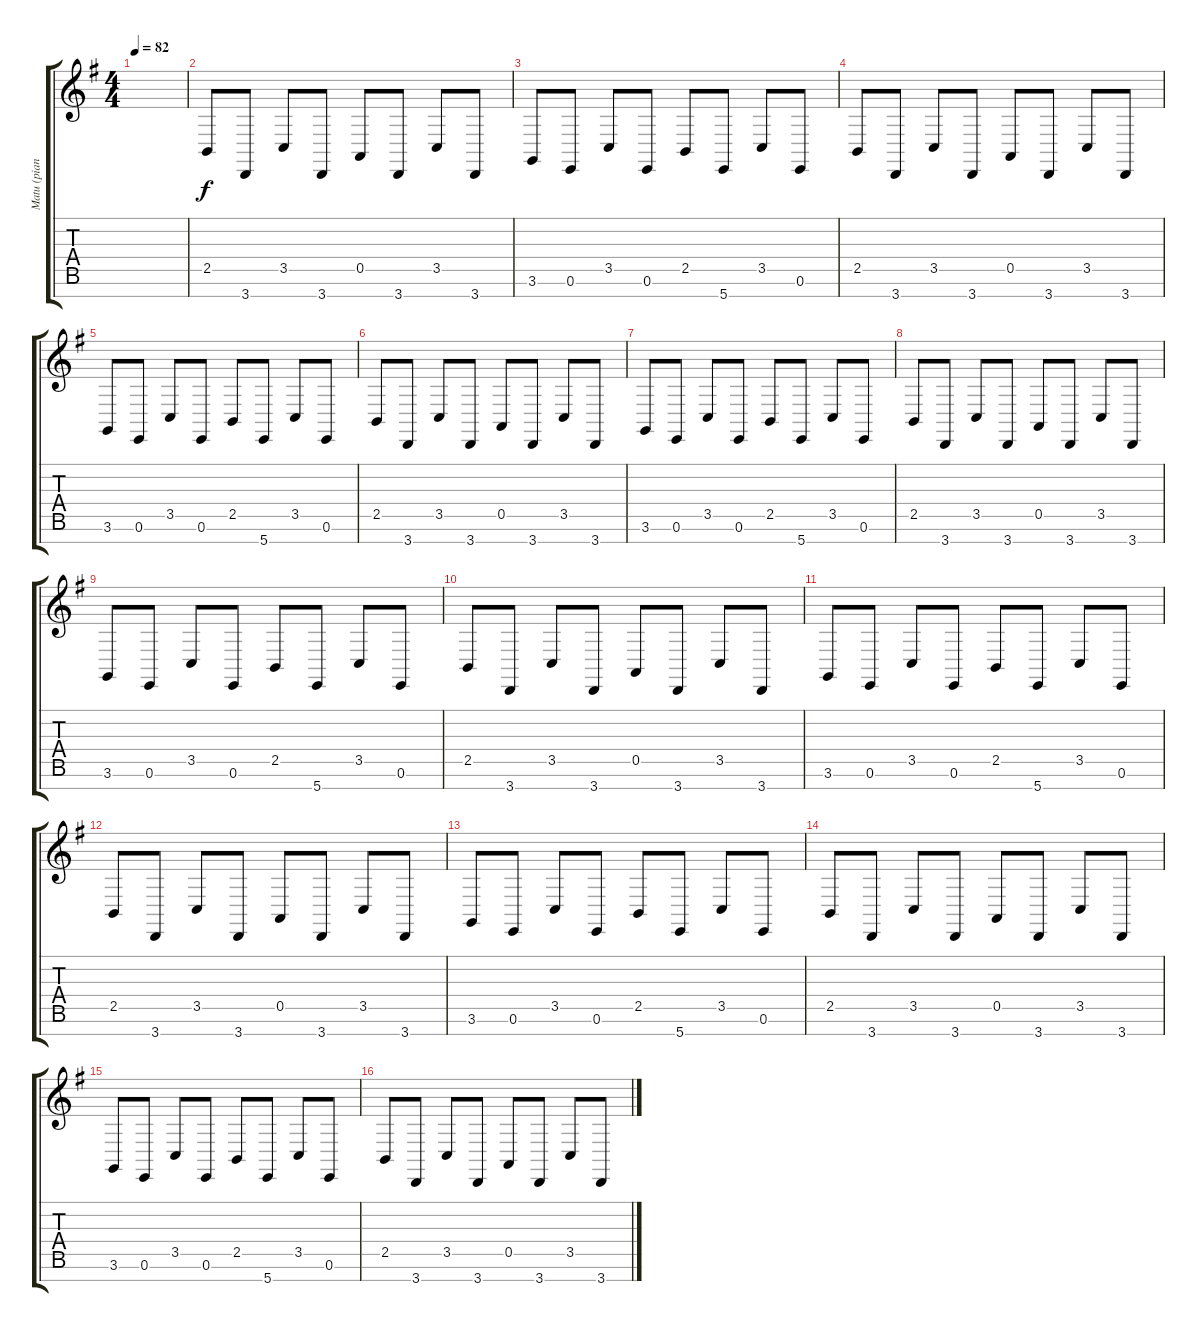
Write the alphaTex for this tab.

\track ("Matu (piano MD)" "Matu (pian") {instrument electricgrandpiano}
\staff {score tabs}
\tuning (E4 B3 G3 D3 A2 E2 B1) {hide}
\ts (4 4)
\tempo 82
\clef g2
\ks g
|
2.5.8 3.7.8 3.5.8 3.7.8 0.5.8 3.7.8 3.5.8 3.7.8 |
3.6.8 0.6.8 3.5.8 0.6.8 2.5.8 5.7.8 3.5.8 0.6.8 |
2.5.8 3.7.8 3.5.8 3.7.8 0.5.8 3.7.8 3.5.8 3.7.8 |
3.6.8 0.6.8 3.5.8 0.6.8 2.5.8 5.7.8 3.5.8 0.6.8 |
2.5.8{volume 10} 3.7.8 3.5.8 3.7.8 0.5.8 3.7.8 3.5.8 3.7.8 |
3.6.8 0.6.8 3.5.8 0.6.8 2.5.8 5.7.8 3.5.8 0.6.8 |
2.5.8 3.7.8 3.5.8 3.7.8 0.5.8 3.7.8 3.5.8 3.7.8 |
3.6.8 0.6.8 3.5.8 0.6.8 2.5.8 5.7.8 3.5.8 0.6.8 |
2.5.8 3.7.8 3.5.8 3.7.8 0.5.8 3.7.8 3.5.8 3.7.8 |
3.6.8 0.6.8 3.5.8 0.6.8 2.5.8 5.7.8 3.5.8 0.6.8 |
2.5.8 3.7.8 3.5.8 3.7.8 0.5.8 3.7.8 3.5.8 3.7.8 |
3.6.8 0.6.8 3.5.8 0.6.8 2.5.8 5.7.8 3.5.8 0.6.8 |
2.5.8{volume 13} 3.7.8 3.5.8 3.7.8 0.5.8 3.7.8 3.5.8 3.7.8 |
3.6.8 0.6.8 3.5.8 0.6.8 2.5.8 5.7.8 3.5.8 0.6.8 |
2.5.8 3.7.8 3.5.8 3.7.8 0.5.8 3.7.8 3.5.8 3.7.8
